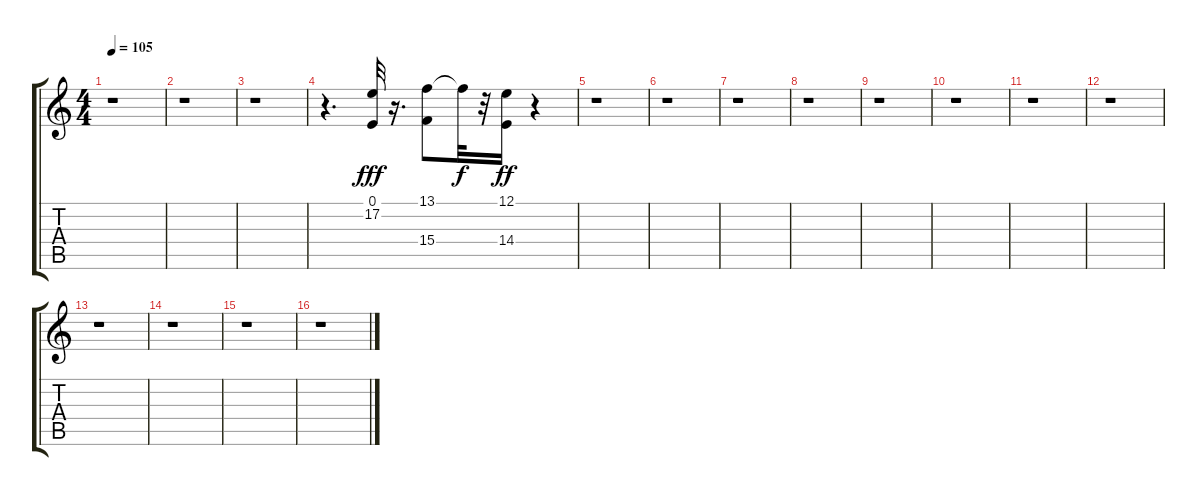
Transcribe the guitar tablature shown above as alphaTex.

\track "" {instrument pizzicatostrings}
\staff {score tabs}
\tuning (E4 B3 G3 D3 A2 E2) {hide}
\ts (4 4)
\tempo 105
\clef g2
\ks c
r.1{dy f} |
r.1 |
r.1 |
r.4{d} (0.1 17.2).32{dy fff} r.16{d} (13.1 15.4).8 13.1{t}.32{dy f} r.32 (12.1 14.4).16{dy ff} r.4 |
r.1 |
r.1 |
r.1 |
r.1 |
r.1 |
r.1 |
r.1 |
r.1 |
r.1 |
r.1 |
r.1 |
r.1
